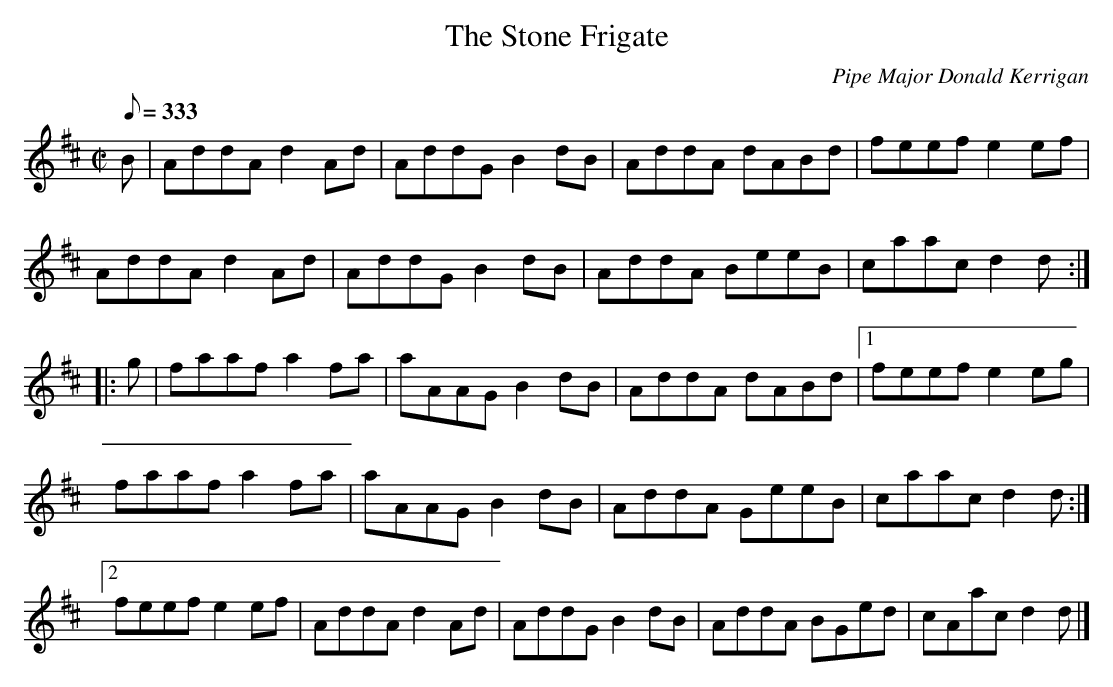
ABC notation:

X:1
T:The Stone Frigate
C:Pipe Major Donald Kerrigan
L:1/8
M:C|
Q:333
K:D
B|AddA d2 Ad|AddG B2dB|AddA dABd|feef e2 ef|
AddA d2 Ad|AddG B2dB|AddA BeeB|caac d2 d:|
|:g|faaf a2fa|aAAG B2 dB|AddA dABd|[1feef e2 eg|
faaf a2fa|aAAG B2 dB|AddA GeeB|caac d2 d:|
[2feef e2 ef|AddA d2 Ad|AddG B2dB|AddA BGed|cAac d2 d|]
